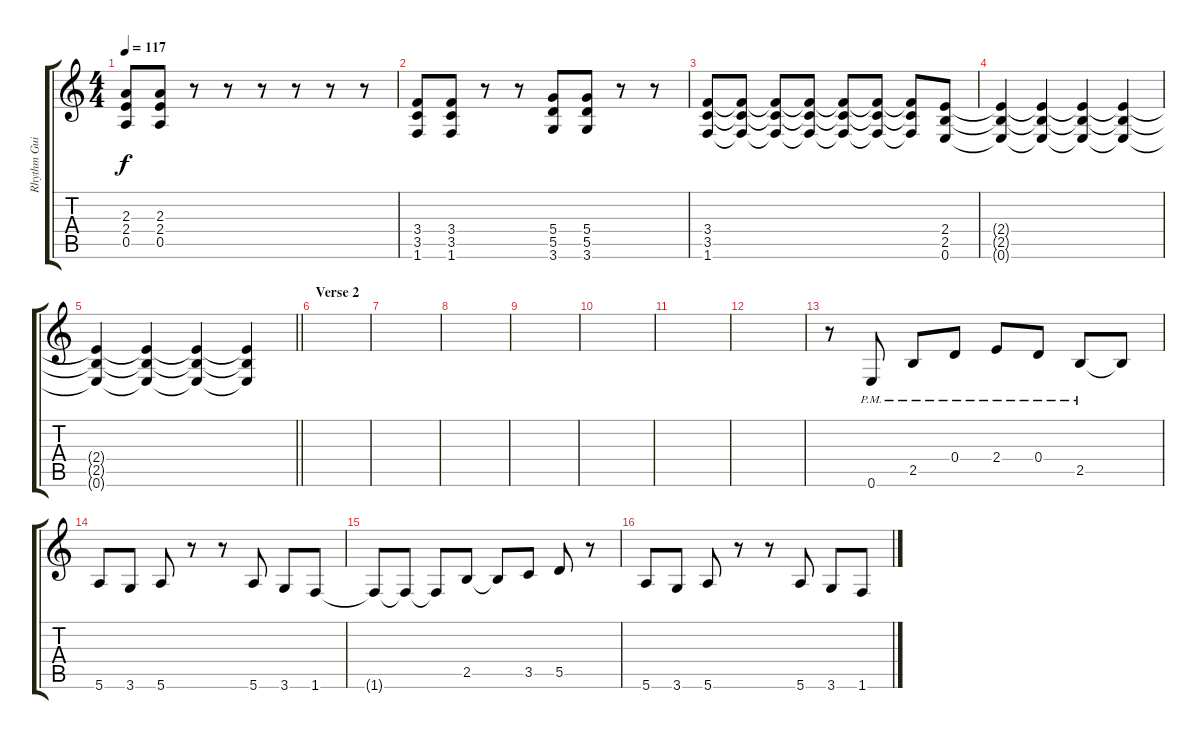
\track ("Rhythm Guitar" "Rhythm Gui") {instrument distortionguitar}
\staff {score tabs}
\tuning (E4 B3 G3 D3 A2 E2) {hide}
\ts (4 4)
\tempo 117
\clef g2
\ks c
(2.3 2.4 0.5).8{dy f} (2.3 2.4 0.5).8 r.8 r.8 r.8 r.8 r.8 r.8 |
(3.4 3.5 1.6).8 (3.4 3.5 1.6).8 r.8 r.8 (5.4 5.5 3.6).8 (5.4 5.5 3.6).8 r.8 r.8 |
(3.4 3.5 1.6).8 (3.4{t} 3.5{t} 1.6{t}).8 (3.4{t} 3.5{t} 1.6{t}).8 (3.4{t} 3.5{t} 1.6{t}).8 (3.4{t} 3.5{t} 1.6{t}).8 (3.4{t} 3.5{t} 1.6{t}).8 (3.4{t} 3.5{t} 1.6{t}).8 (2.4 2.5 0.6).8 |
(2.4{t} 2.5{t} 0.6{t}).4 (2.4{t} 2.5{t} 0.6{t}).4 (2.4{t} 2.5{t} 0.6{t}).4 (2.4{t} 2.5{t} 0.6{t}).4 |
\barLineRight lightlight
(2.4{t} 2.5{t} 0.6{t}).4 (2.4{t} 2.5{t} 0.6{t}).4 (2.4{t} 2.5{t} 0.6{t}).4 (2.4{t} 2.5{t} 0.6{t}).4 |
\section ("" "Verse 2")
|
|
|
|
|
|
|
r.8 0.6{pm}.8 2.5{pm}.8 0.4{pm}.8 2.4{pm}.8 0.4{pm}.8 2.5{pm}.8 2.5{t}.8 |
5.6.8 3.6.8 5.6.8 r.8 r.8 5.6.8 3.6.8 1.6.8 |
1.6{t}.8 1.6{t}.8 1.6{t}.8 2.5.8 2.5{t}.8 3.5.8 5.5.8 r.8 |
5.6.8 3.6.8 5.6.8 r.8 r.8 5.6.8 3.6.8 1.6.8
